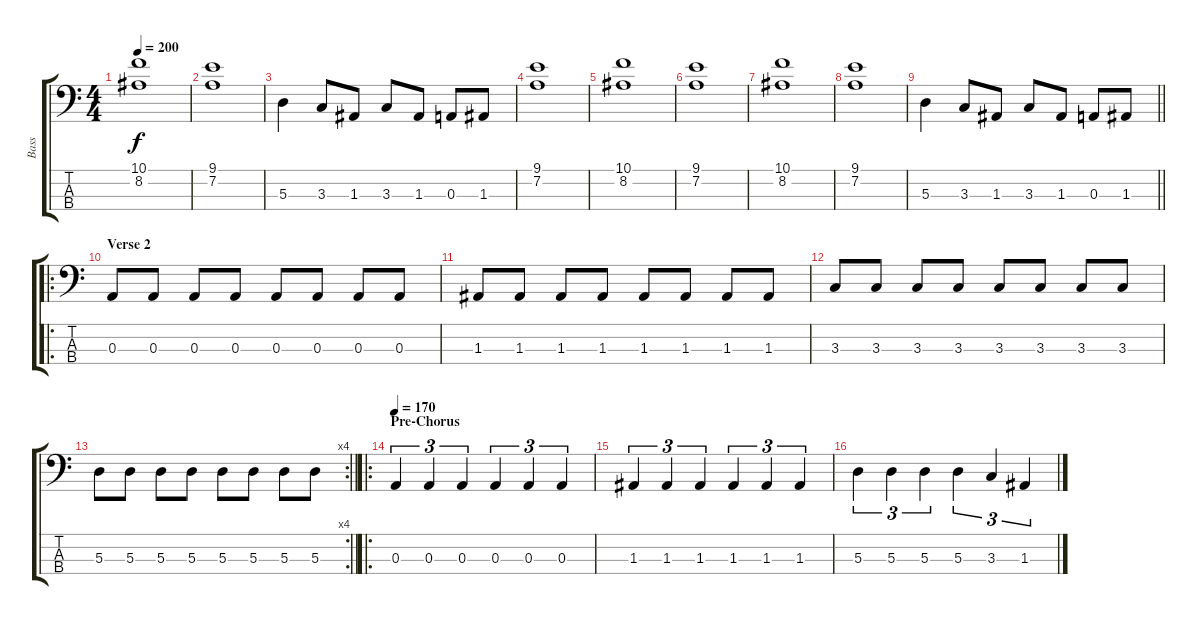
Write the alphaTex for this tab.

\track ("Bass" "Bass") {instrument electricbassfinger}
\staff {score tabs}
\tuning (G2 D2 A1 E1) {hide}
\ts (4 4)
\tempo 200
\clef f4
\ks c
(10.1 8.2).1{dy f} |
(9.1 7.2).1 |
5.3.4 3.3.8 1.3.8 3.3.8 1.3.8 0.3.8 1.3.8 |
(9.1 7.2).1 |
(10.1 8.2).1 |
(9.1 7.2).1 |
(10.1 8.2).1 |
(9.1 7.2).1 |
\barLineRight lightlight
5.3.4 3.3.8 1.3.8 3.3.8 1.3.8 0.3.8 1.3.8 |
\ro
\section ("" "Verse 2")
0.3.8 0.3.8 0.3.8 0.3.8 0.3.8 0.3.8 0.3.8 0.3.8 |
1.3.8 1.3.8 1.3.8 1.3.8 1.3.8 1.3.8 1.3.8 1.3.8 |
3.3.8 3.3.8 3.3.8 3.3.8 3.3.8 3.3.8 3.3.8 3.3.8 |
\rc 4
\barLineRight lightlight
5.3.8 5.3.8 5.3.8 5.3.8 5.3.8 5.3.8 5.3.8 5.3.8 |
\ro
\section ("" "Pre-Chorus")
\tempo 170
0.3.4{tu (3 2)} 0.3.4{tu (3 2)} 0.3.4{tu (3 2)} 0.3.4{tu (3 2)} 0.3.4{tu (3 2)} 0.3.4{tu (3 2)} |
1.3.4{tu (3 2)} 1.3.4{tu (3 2)} 1.3.4{tu (3 2)} 1.3.4{tu (3 2)} 1.3.4{tu (3 2)} 1.3.4{tu (3 2)} |
5.3.4{tu (3 2)} 5.3.4{tu (3 2)} 5.3.4{tu (3 2)} 5.3.4{tu (3 2)} 3.3.4{tu (3 2)} 1.3.4{tu (3 2)}
